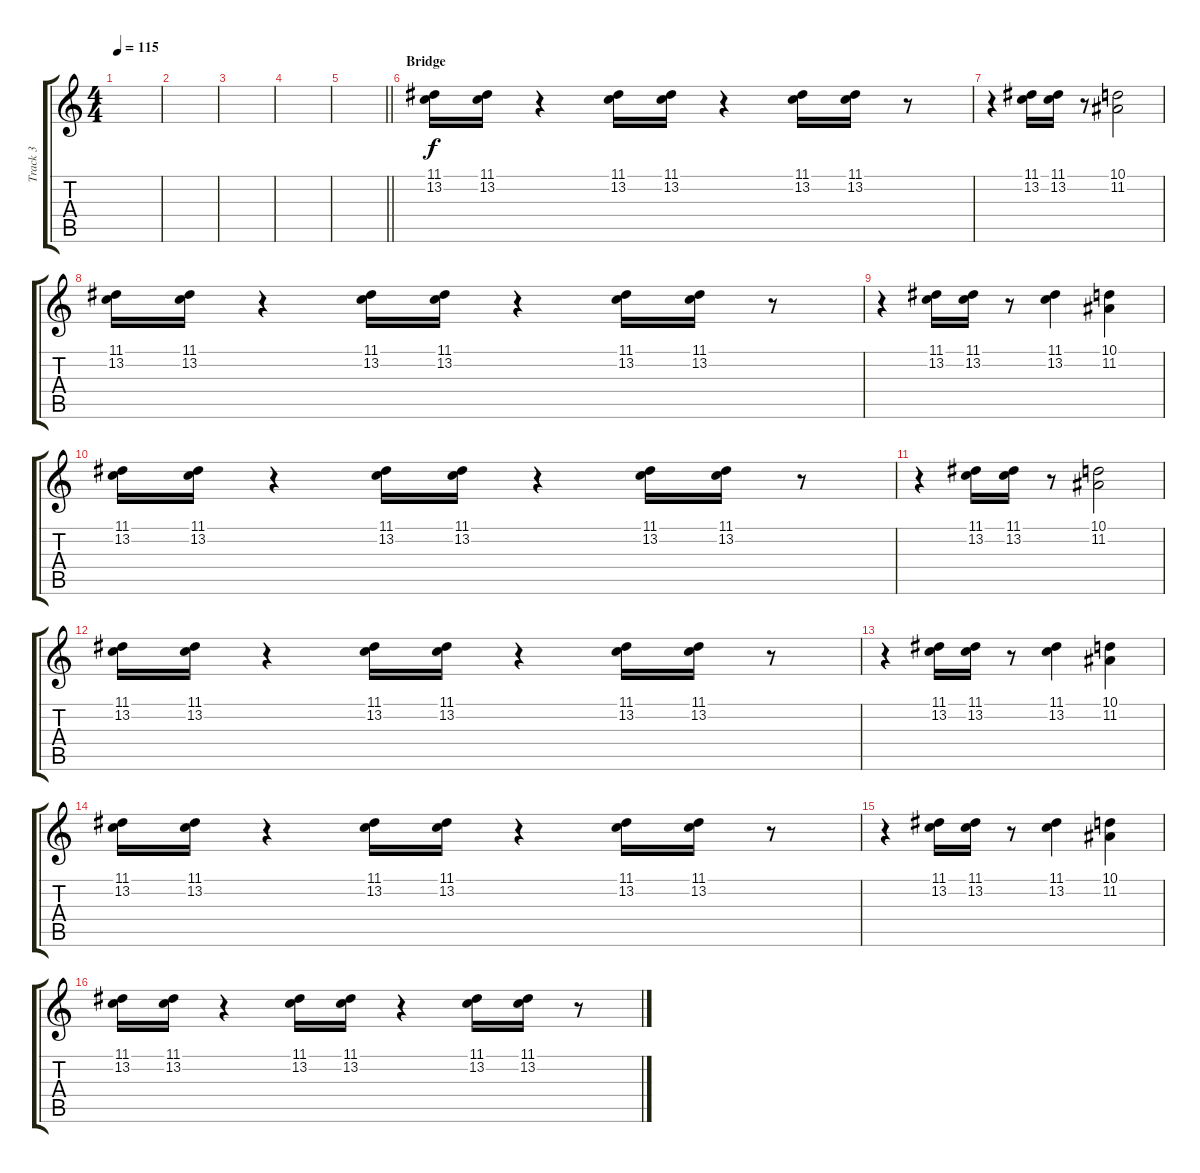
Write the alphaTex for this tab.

\track ("Track 3" "Track 3") {instrument altosax}
\staff {score tabs}
\tuning (E4 B3 G3 D3 A2 E2) {hide}
\ts (4 4)
\tempo 115
\clef g2
\ks c
|
|
|
|
\barLineRight lightlight
|
\section ("" "Bridge")
(11.1 13.2).16 (11.1 13.2).16 r.4 (11.1 13.2).16 (11.1 13.2).16 r.4 (11.1 13.2).16 (11.1 13.2).16 r.8 |
r.4 (11.1 13.2).16 (11.1 13.2).16 r.8 (10.1 11.2).2 |
(11.1 13.2).16 (11.1 13.2).16 r.4 (11.1 13.2).16 (11.1 13.2).16 r.4 (11.1 13.2).16 (11.1 13.2).16 r.8 |
r.4 (11.1 13.2).16 (11.1 13.2).16 r.8 (11.1 13.2).4 (10.1 11.2).4 |
(11.1 13.2).16 (11.1 13.2).16 r.4 (11.1 13.2).16 (11.1 13.2).16 r.4 (11.1 13.2).16 (11.1 13.2).16 r.8 |
r.4 (11.1 13.2).16 (11.1 13.2).16 r.8 (10.1 11.2).2 |
(11.1 13.2).16 (11.1 13.2).16 r.4 (11.1 13.2).16 (11.1 13.2).16 r.4 (11.1 13.2).16 (11.1 13.2).16 r.8 |
r.4 (11.1 13.2).16 (11.1 13.2).16 r.8 (11.1 13.2).4 (10.1 11.2).4 |
(11.1 13.2).16 (11.1 13.2).16 r.4 (11.1 13.2).16 (11.1 13.2).16 r.4 (11.1 13.2).16 (11.1 13.2).16 r.8 |
r.4 (11.1 13.2).16 (11.1 13.2).16 r.8 (11.1 13.2).4 (10.1 11.2).4 |
(11.1 13.2).16 (11.1 13.2).16 r.4 (11.1 13.2).16 (11.1 13.2).16 r.4 (11.1 13.2).16 (11.1 13.2).16 r.8
